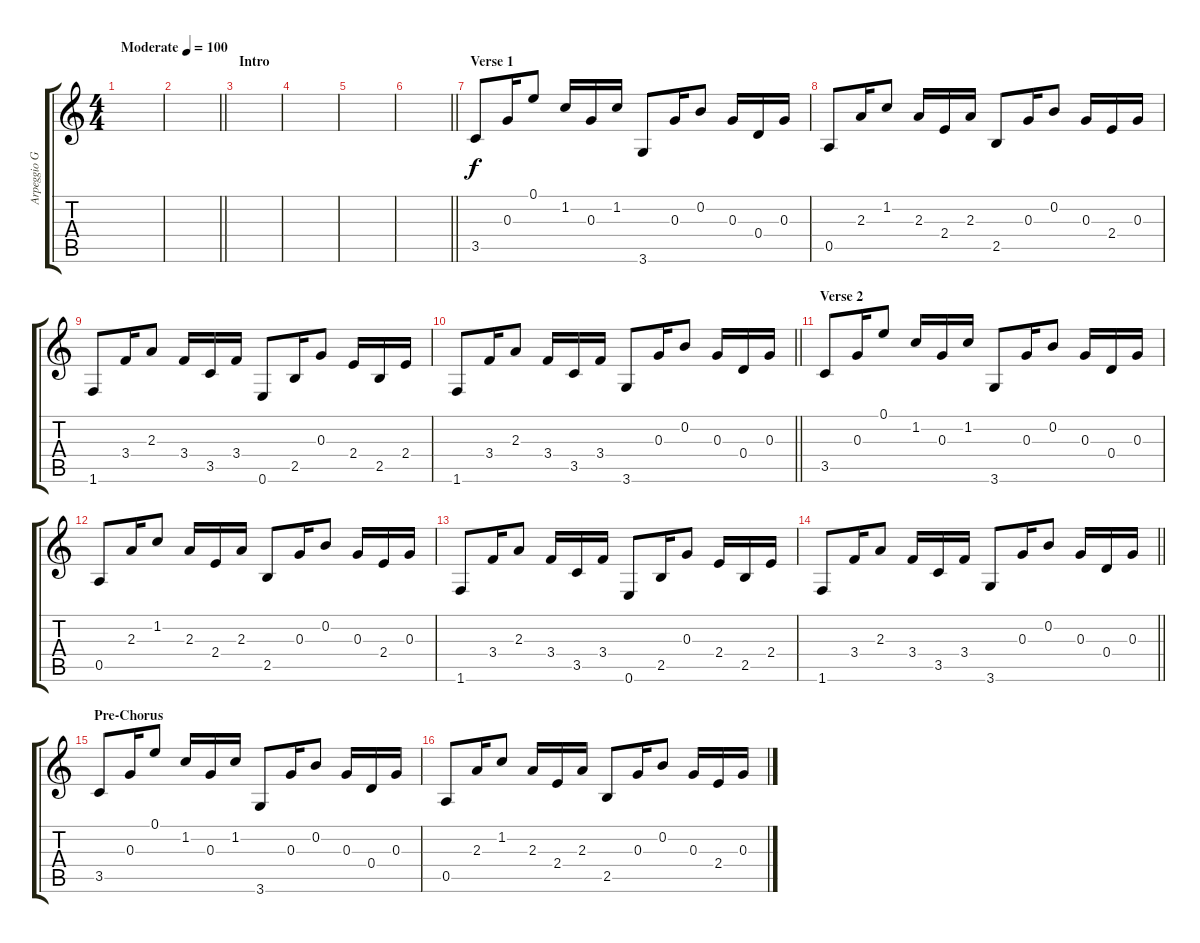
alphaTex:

\track ("Arpeggio Guitar" "Arpeggio G") {instrument acousticguitarsteel}
\staff {score tabs}
\tuning (E4 B3 G3 D3 A2 E2) {hide}
\ts (4 4)
\tempo (100 "Moderate")
\clef g2
\ks c
|
\barLineRight lightlight
|
\section ("" "Intro")
|
|
|
\barLineRight lightlight
|
\section ("" "Verse 1")
3.5.8 0.3.16 0.1.8 1.2.16 0.3.16 1.2.16 3.6.8 0.3.16 0.2.8 0.3.16 0.4.16 0.3.16 |
0.5.8 2.3.16 1.2.8 2.3.16 2.4.16 2.3.16 2.5.8 0.3.16 0.2.8 0.3.16 2.4.16 0.3.16 |
1.6.8 3.4.16 2.3.8 3.4.16 3.5.16 3.4.16 0.6.8 2.5.16 0.3.8 2.4.16 2.5.16 2.4.16 |
\barLineRight lightlight
1.6.8 3.4.16 2.3.8 3.4.16 3.5.16 3.4.16 3.6.8 0.3.16 0.2.8 0.3.16 0.4.16 0.3.16 |
\section ("" "Verse 2")
3.5.8 0.3.16 0.1.8 1.2.16 0.3.16 1.2.16 3.6.8 0.3.16 0.2.8 0.3.16 0.4.16 0.3.16 |
0.5.8 2.3.16 1.2.8 2.3.16 2.4.16 2.3.16 2.5.8 0.3.16 0.2.8 0.3.16 2.4.16 0.3.16 |
1.6.8 3.4.16 2.3.8 3.4.16 3.5.16 3.4.16 0.6.8 2.5.16 0.3.8 2.4.16 2.5.16 2.4.16 |
\barLineRight lightlight
1.6.8 3.4.16 2.3.8 3.4.16 3.5.16 3.4.16 3.6.8 0.3.16 0.2.8 0.3.16 0.4.16 0.3.16 |
\section ("" "Pre-Chorus")
3.5.8 0.3.16 0.1.8 1.2.16 0.3.16 1.2.16 3.6.8 0.3.16 0.2.8 0.3.16 0.4.16 0.3.16 |
0.5.8 2.3.16 1.2.8 2.3.16 2.4.16 2.3.16 2.5.8 0.3.16 0.2.8 0.3.16 2.4.16 0.3.16
